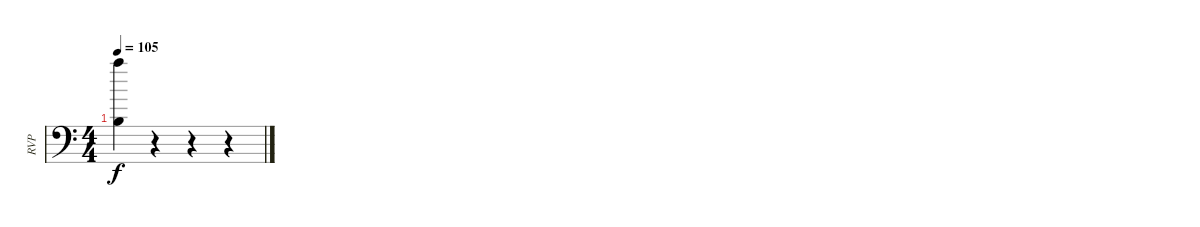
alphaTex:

\track ("RVP" "RVP") {instrument acousticgrandpiano}
\staff {score}
\tuning (C-1 C-1 C-1 C-1 C-1 C-1) {hide}
\ts (4 4)
\tempo 105
\clef f4
\ks c
(57.2 35.6).4{dy f} r.4 r.4 r.4
